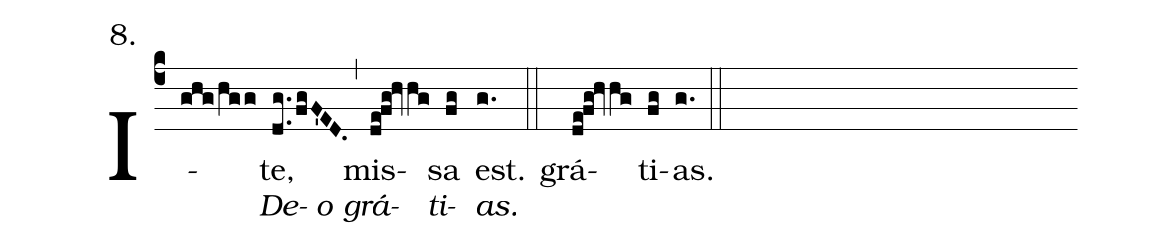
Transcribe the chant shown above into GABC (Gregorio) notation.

annotation:8.;
%%
(c4) I(ghg!/hgg)te,[De- o](dg..!/fgF'ED.) (,)
mis[grá-](de!fg!hvhg)sa[ti-](fg) est.[as.](g.) (::)
%(Z)
%De(ghg!/hgg)o,(dg..!/fgF'ED.) (,)
grá(de!fg!hvhg)ti(fg)as.(g.) (::)
